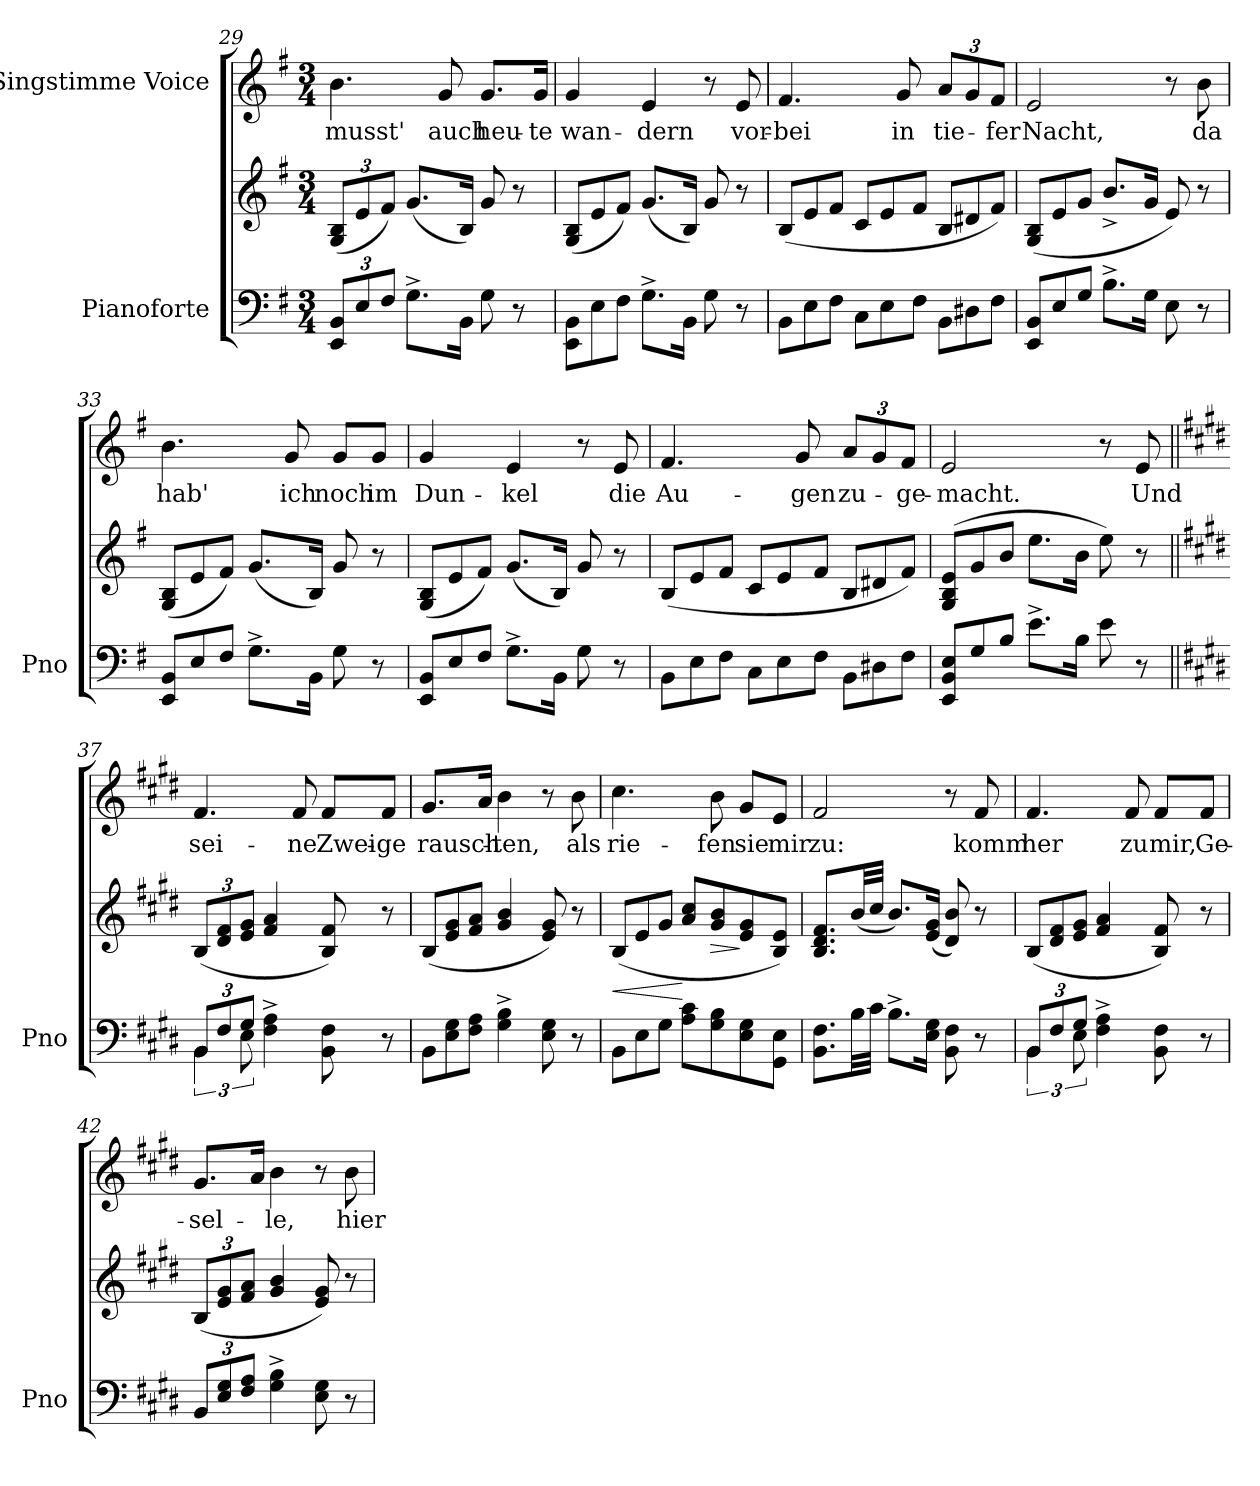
**kern	**kern	**dynam	**kern	**text
*part2	*part2	*part2	*part1	*part1
*staff3	*staff2	*staff2/3	*staff1	*staff1
*I"Pianoforte	*	*	*I"Singstimme Voice	*
*I'Pno	*	*	*	*
*clefF4	*clefG2	*	*clefG2	*
*k[f#]	*k[f#]	*	*k[f#]	*
*M3/4	*M3/4	*	*M3/4	*
*Xbrackettup	*Xbrackettup	*	*	*
=29	=29	=29	=29	=29
!	!	!	!	!LO:LY:b
12EE/ 12BB/L	(<12G/ 12B/L	.	4.b\	musst'
12E/	12e/	.	.	.
12F#/J	12f#/J)	.	.	.
8.G^\L	(<8.g/L	.	.	.
!	!	!	!	!LO:LY:b
.	.	.	8g/	auch
16BB\Jk	16B/Jk)	.	.	.
!	!	!	!	!LO:LY:b
8G\	8g/	.	8.g/L	heu-
8r	8r	.	.	.
!	!	!	!	!LO:LY:b
.	.	.	16g/Jk	-te
=30	=30	=30	=30	=30
*Xtuplet	*Xtuplet	*	*	*
!	!	!	!	!LO:LY:b
12EE\ 12BB\L	(<12G/ 12B/L	.	4g/	wan-
12E\	12e/	.	.	.
12F#\J	12f#/J)	.	.	.
!	!	!	!	!LO:LY:b
8.G^\L	(<8.g/L	.	4e/	-dern
16BB\Jk	16B/Jk)	.	.	.
8G\	8g/	.	8r	.
!	!	!	!	!LO:LY:b
8r	8r	.	8e/	vor-
=31	=31	=31	=31	=31
!	!	!	!	!LO:LY:b
12BB\L	(<12B/L	.	4.f#/	-bei
12E\	12e/	.	.	.
12F#\J	12f#/J	.	.	.
12C\L	12c/L	.	.	.
12E\	12e/	.	.	.
!	!	!	!	!LO:LY:b
.	.	.	8g/	in
12F#\J	12f#/J	.	.	.
!	!	!	!	!LO:LY:b
12BB\L	12B/L	.	12a/L	tie-
12D#X\	12d#X/	.	12g/	.
!	!	!	!	!LO:LY:b
12F#\J	12f#/J)	.	12f#/J	-fer
=32	=32	=32	=32	=32
!	!	!	!	!LO:LY:b
12EE/ 12BB/L	(<12G/ 12B/L	.	2e/	Nacht,
12E/	12e/	.	.	.
12G/J	12g/J	.	.	.
8.B^\L	8.b^/L	.	.	.
16G\Jk	16g/Jk	.	.	.
8E\	8e/)	.	8r	.
!	!	!	!	!LO:LY:b
8r	8r	.	8b\	da
!!LO:LB:g=z
=33	=33	=33	=33	=33
!	!	!	!	!LO:LY:b
12EE/ 12BB/L	(<12G/ 12B/L	.	4.b\	hab'
12E/	12e/	.	.	.
12F#/J	12f#/J)	.	.	.
8.G^\L	(<8.g/L	.	.	.
!	!	!	!	!LO:LY:b
.	.	.	8g/	ich
16BB\Jk	16B/Jk)	.	.	.
!	!	!	!	!LO:LY:b
8G\	8g/	.	8g/L	noch
!	!	!	!	!LO:LY:b
8r	8r	.	8g/J	im
=34	=34	=34	=34	=34
!	!	!	!	!LO:LY:b
12EE/ 12BB/L	(<12G/ 12B/L	.	4g/	Dun-
12E/	12e/	.	.	.
12F#/J	12f#/J)	.	.	.
!	!	!	!	!LO:LY:b
8.G^\L	(<8.g/L	.	4e/	-kel
16BB\Jk	16B/Jk)	.	.	.
8G\	8g/	.	8r	.
!	!	!	!	!LO:LY:b
8r	8r	.	8e/	die
=35	=35	=35	=35	=35
!	!	!	!	!LO:LY:b
12BB\L	(<12B/L	.	4.f#/	Au-
12E\	12e/	.	.	.
12F#\J	12f#/J	.	.	.
12C\L	12c/L	.	.	.
12E\	12e/	.	.	.
!	!	!	!	!LO:LY:b
.	.	.	8g/	-gen
12F#\J	12f#/J	.	.	.
*	*	*	*Xbrackettup	*
!	!	!	!	!LO:LY:b
12BB\L	12B/L	.	12a/L	zu-
12D#X\	12d#X/	.	12g/	.
!	!	!	!	!LO:LY:b
12F#\J	12f#/J)	.	12f#/J	-ge-
=36	=36	=36	=36	=36
!	!	!	!	!LO:LY:b
12EE/ 12BB/ 12E/L	(>12G/ 12B/ 12e/L	.	2e/	-macht.
12G/	12g/	.	.	.
12B/J	12b/J	.	.	.
8.e^\L	8.ee\L	.	.	.
16B\Jk	16b\Jk	.	.	.
8e\	8ee\)	.	8r	.
!	!	!	!	!LO:LY:b
8r	8r	.	8e/	Und
=37||	=37||	=37||	=37||	=37||
*k[f#c#g#d#]	*k[f#c#g#d#]	*	*k[f#c#g#d#]	*
*^	*	*	*	*
*tuplet	*brackettup	*tuplet	*	*	*
!	!	!	!	!	!LO:LY:b
12BB/L	6BB\	(<12B/L	.	4.f#/	sei-
12F#/	.	12d#/ 12f#/	.	.	.
12G#/J	12E\	12e/ 12g#/J	.	.	.
4F#\^ 4A\^	2ryy	4f#/ 4a/	.	.	.
!	!	!	!	!	!LO:LY:b
.	.	.	.	8f#/	-ne
!	!	!	!	!	!LO:LY:b
8BB\ 8F#\	.	8B/ 8f#/)	.	8f#/L	Zwei-
!	!	!	!	!	!LO:LY:b
8r	.	8r	.	8f#/J	-ge
*v	*v	*	*	*	*
!!LO:PB:g=z
=38	=38	=38	=38	=38
*Xtuplet	*Xtuplet	*	*	*
!	!	!	!	!LO:LY:b
12BB\L	(<12B/L	.	8.g#/L	rausch-
12E\ 12G#\	12e/ 12g#/	.	.	.
12F#\ 12A\J	12f#/ 12a/J	.	.	.
.	.	.	16a/Jk	.
!	!	!	!	!LO:LY:b
4G#\^ 4B\^	4g#/ 4b/	.	4b\	-ten,
8E\ 8G#\	8e/ 8g#/)	.	8r	.
!	!	!	!	!LO:LY:b
8r	8r	.	8b\	als
=39	=39	=39	=39	=39
!	!	!LO:HP:b	!	!LO:LY:b
12BB\L	(<12B/L	<	4.cc#\	rie-
12E\	12e/	.	.	.
12G#\J	12g#/J	.	.	.
8A\ 8c#\L	8a/ 8cc#/L	[	.	.
!	!	!LO:HP:b	!	!LO:LY:b
8G#\ 8B\	8g#/ 8b/	>	8b\	-fen
!	!	!	!	!LO:LY:b
8E\ 8G#\	8e/ 8g#/	]	8g#/L	sie
!	!	!	!	!LO:LY:b
8GG#\ 8E\J	8B/ 8e/J)	.	8e/J	mir
=40	=40	=40	=40	=40
!	!	!	!	!LO:LY:b
8.BB\ 8.F#\L	8.B/ 8.d#/ 8.f#/L	.	2f#/	zu:
32B\LL	(<32b/LL	.	.	.
32c#\JJJ	32cc#/JJJ	.	.	.
8.B^\L	8.b/L)	.	.	.
16E\ 16G#\Jk	(<16e/ 16g#/Jk	.	.	.
8BB\ 8F#\	8d#/ 8b/)	.	8r	.
!	!	!	!	!LO:LY:b
8r	8r	.	8f#/	komm
=41	=41	=41	=41	=41
*tuplet	*	*	*	*
*^	*	*	*	*
*Xbrackettup	*brackettup	*	*	*	*
!	!	!	!	!	!LO:LY:b
12BB/L	6BB\	(<12B/L	.	4.f#/	her
12F#/	.	12d#/ 12f#/	.	.	.
12G#/J	12E\	12e/ 12g#/J	.	.	.
4F#\^ 4A\^	2ryy	4f#/ 4a/	.	.	.
!	!	!	!	!	!LO:LY:b
.	.	.	.	8f#/	zu
!	!	!	!	!	!LO:LY:b
8BB\ 8F#\	.	8B/ 8f#/)	.	8f#/L	mir,
!	!	!	!	!	!LO:LY:b
8r	.	8r	.	8f#/J	Ge-
*v	*v	*	*	*	*
=42	=42	=42	=42	=42
*Xbrackettup	*tuplet	*	*	*
!	!	!	!	!LO:LY:b
12BB/L	(<12B/L	.	8.g#/L	-sel-
12E/ 12G#/	12e/ 12g#/	.	.	.
12F#/ 12A/J	12f#/ 12a/J	.	.	.
.	.	.	16a/Jk	.
!	!	!	!	!LO:LY:b
4G#\^ 4B\^	4g#/ 4b/	.	4b\	-le,
8E\ 8G#\	8e/ 8g#/)	.	8r	.
!	!	!	!	!LO:LY:b
8r	8r	.	8b\	hier
=	=	=	=	=
*-	*-	*-	*-	*-
